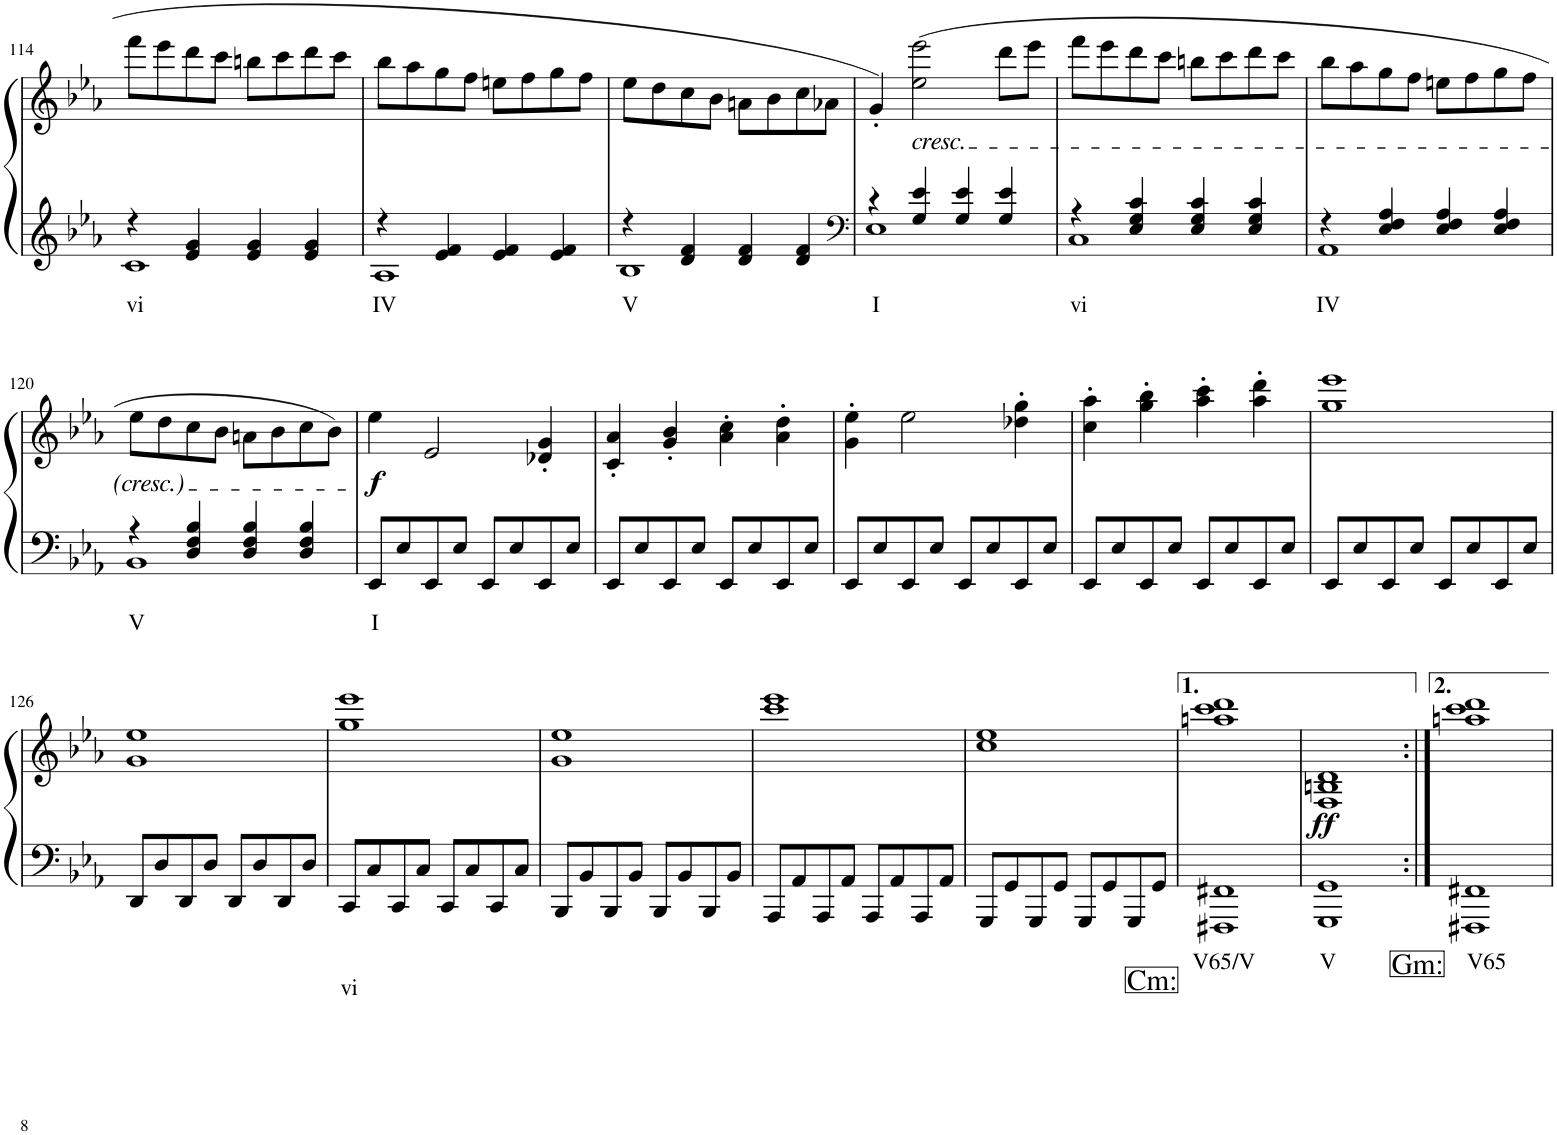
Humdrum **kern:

**kern	**text	**text	**kern	**dynam
*part1	*part1	*part1	*part1	*part1
*staff2	*staff2	*staff2	*staff1	*staff1/2
*I"Piano	*	*	*	*
*I'Pno.	*	*	*	*
!!LO:PB:g=z
*clefG2	*	*	*clefG2	*
*k[b-e-a-]	*	*	*k[b-e-a-]	*
*M2/2	*	*	*M2/2	*
*met(c|)	*	*	*met(c|)	*
=114	=114	=114	=114	=114
*^	*	*	*	*
!	!	!	!LO:LY:b	!	!
4r	1c	.	vi	8fff\L	.
.	.	.	.	8eee-\	.
4e-/ 4g/	.	.	.	8ddd\	.
.	.	.	.	8ccc\J	.
4e-/ 4g/	.	.	.	8bbn\L	.
.	.	.	.	8ccc\	.
4e-/ 4g/	.	.	.	8ddd\	.
.	.	.	.	8ccc\J	.
=115	=115	=115	=115	=115	=115
!	!	!	!LO:LY:b	!	!
4r	1A-	.	IV	8bb-\L	.
.	.	.	.	8aa-\	.
4e-/ 4f/	.	.	.	8gg\	.
.	.	.	.	8ff\J	.
4e-/ 4f/	.	.	.	8een\L	.
.	.	.	.	8ff\	.
4e-/ 4f/	.	.	.	8gg\	.
.	.	.	.	8ff\J	.
=116	=116	=116	=116	=116	=116
!	!	!	!LO:LY:b	!	!
4r	1B-	.	V	8ee-\L	.
.	.	.	.	8dd\	.
4d/ 4f/	.	.	.	8cc\	.
.	.	.	.	8b-\J	.
4d/ 4f/	.	.	.	8an\L	.
.	.	.	.	8b-\	.
4d/ 4f/	.	.	.	8cc\	.
.	.	.	.	8a-X\J	.
=117	=117	=117	=117	=117	=117
*clefF4	*	*	*	*	*
!	!	!	!LO:LY:b	!	!
4r	1E-	.	I	4g'/	.
!	!	!	!	!LO:TX:b:i:t=cresc.	!
4G/ 4e-/	.	.	.	(2ee-\ 2eee-\	.
4G/ 4e-/	.	.	.	.	.
4G/ 4e-/	.	.	.	8ddd\L	.
.	.	.	.	8eee-\J	.
=118	=118	=118	=118	=118	=118
!	!	!	!LO:LY:b	!	!
4r	1C	.	vi	8fff\L	.
.	.	.	.	8eee-\	.
4E-/ 4G/ 4c/	.	.	.	8ddd\	.
.	.	.	.	8ccc\J	.
4E-/ 4G/ 4c/	.	.	.	8bbn\L	.
.	.	.	.	8ccc\	.
4E-/ 4G/ 4c/	.	.	.	8ddd\	.
.	.	.	.	8ccc\J	.
=119	=119	=119	=119	=119	=119
!	!	!	!LO:LY:b	!	!
4r	1AA-	.	IV	8bb-\L	.
.	.	.	.	8aa-\	.
4E-/ 4F/ 4A-/	.	.	.	8gg\	.
.	.	.	.	8ff\J	.
4E-/ 4F/ 4A-/	.	.	.	8een\L	.
.	.	.	.	8ff\	.
4E-/ 4F/ 4A-/	.	.	.	8gg\	.
.	.	.	.	8ff\J	.
!!LO:LB:g=z
=120	=120	=120	=120	=120	=120
!	!	!	!LO:LY:b	!	!
4r	1BB-	.	V	8ee-\L	.
.	.	.	.	8dd\	.
4D/ 4F/ 4B-/	.	.	.	8cc\	.
.	.	.	.	8b-\J	.
4D/ 4F/ 4B-/	.	.	.	8an\L	.
.	.	.	.	8b-\	.
4D/ 4F/ 4B-/	.	.	.	8cc\	.
.	.	.	.	8b-\J)	.
*v	*v	*	*	*	*
=121	=121	=121	=121	=121
!	!	!LO:LY:b	!	!LO:DY:b
8EE-/L	.	I	4ee-\	f
8E-/	.	.	.	.
8EE-/	.	.	2e-/	.
8E-/J	.	.	.	.
8EE-/L	.	.	.	.
8E-/	.	.	.	.
8EE-/	.	.	4d-X/' 4g/'	.
8E-/J	.	.	.	.
=122	=122	=122	=122	=122
8EE-/L	.	.	4c/' 4a-/'	.
8E-/	.	.	.	.
8EE-/	.	.	4g/' 4b-/'	.
8E-/J	.	.	.	.
8EE-/L	.	.	4a-\' 4cc\'	.
8E-/	.	.	.	.
8EE-/	.	.	4a-\' 4dd\'	.
8E-/J	.	.	.	.
=123	=123	=123	=123	=123
8EE-/L	.	.	4g\' 4ee-\'	.
8E-/	.	.	.	.
8EE-/	.	.	2ee-\	.
8E-/J	.	.	.	.
8EE-/L	.	.	.	.
8E-/	.	.	.	.
8EE-/	.	.	4dd-X\' 4gg\'	.
8E-/J	.	.	.	.
=124	=124	=124	=124	=124
8EE-/L	.	.	4cc\' 4aa-\'	.
8E-/	.	.	.	.
8EE-/	.	.	4gg\' 4bb-\'	.
8E-/J	.	.	.	.
8EE-/L	.	.	4aa-\' 4ccc\'	.
8E-/	.	.	.	.
8EE-/	.	.	4aa-\' 4ddd\'	.
8E-/J	.	.	.	.
=125	=125	=125	=125	=125
8EE-/L	.	.	1gg 1eee-	.
8E-/	.	.	.	.
8EE-/	.	.	.	.
8E-/J	.	.	.	.
8EE-/L	.	.	.	.
8E-/	.	.	.	.
8EE-/	.	.	.	.
8E-/J	.	.	.	.
!!LO:LB:g=z
=126	=126	=126	=126	=126
8DD/L	.	.	1g 1ee-	.
8D/	.	.	.	.
8DD/	.	.	.	.
8D/J	.	.	.	.
8DD/L	.	.	.	.
8D/	.	.	.	.
8DD/	.	.	.	.
8D/J	.	.	.	.
=127	=127	=127	=127	=127
!	!	!LO:LY:b	!	!
8CC/L	.	vi	1gg 1eee-	.
8C/	.	.	.	.
8CC/	.	.	.	.
8C/J	.	.	.	.
8CC/L	.	.	.	.
8C/	.	.	.	.
8CC/	.	.	.	.
8C/J	.	.	.	.
=128	=128	=128	=128	=128
8BBB-/L	.	.	1g 1ee-	.
8BB-/	.	.	.	.
8BBB-/	.	.	.	.
8BB-/J	.	.	.	.
8BBB-/L	.	.	.	.
8BB-/	.	.	.	.
8BBB-/	.	.	.	.
8BB-/J	.	.	.	.
=129	=129	=129	=129	=129
8AAA-/L	.	.	1ccc 1eee-	.
8AA-/	.	.	.	.
8AAA-/	.	.	.	.
8AA-/J	.	.	.	.
8AAA-/L	.	.	.	.
8AA-/	.	.	.	.
8AAA-/	.	.	.	.
8AA-/J	.	.	.	.
=130	=130	=130	=130	=130
8GGG/L	.	.	1cc 1ee-	.
8GG/	.	.	.	.
8GGG/	.	.	.	.
8GG/J	.	.	.	.
8GGG/L	.	.	.	.
8GG/	.	.	.	.
8GGG/	.	.	.	.
8GG/J	.	.	.	.
=131	=131	=131	=131	=131
!LO:TX:b:t=Cm&colon;	!	!	!	!
!	!LO:LY:b	!	!	!
1FFF#X 1FF#X	V65/V	.	1aan 1ccc 1ddd	.
=132	=132	=132	=132	=132
!	!LO:LY:b	!	!	!LO:DY:b
1GGG 1GG	V	.	1F 1Bn 1d	ff
=133:|!	=133:|!	=133:|!	=133:|!	=133:|!
!LO:TX:b:t=Gm&colon;	!	!	!	!
!	!LO:LY:b	!	!	!
1FFF#X 1FF#X	V65	.	1aan 1ccc 1ddd	.
=	=	=	=	=
*-	*-	*-	*-	*-
